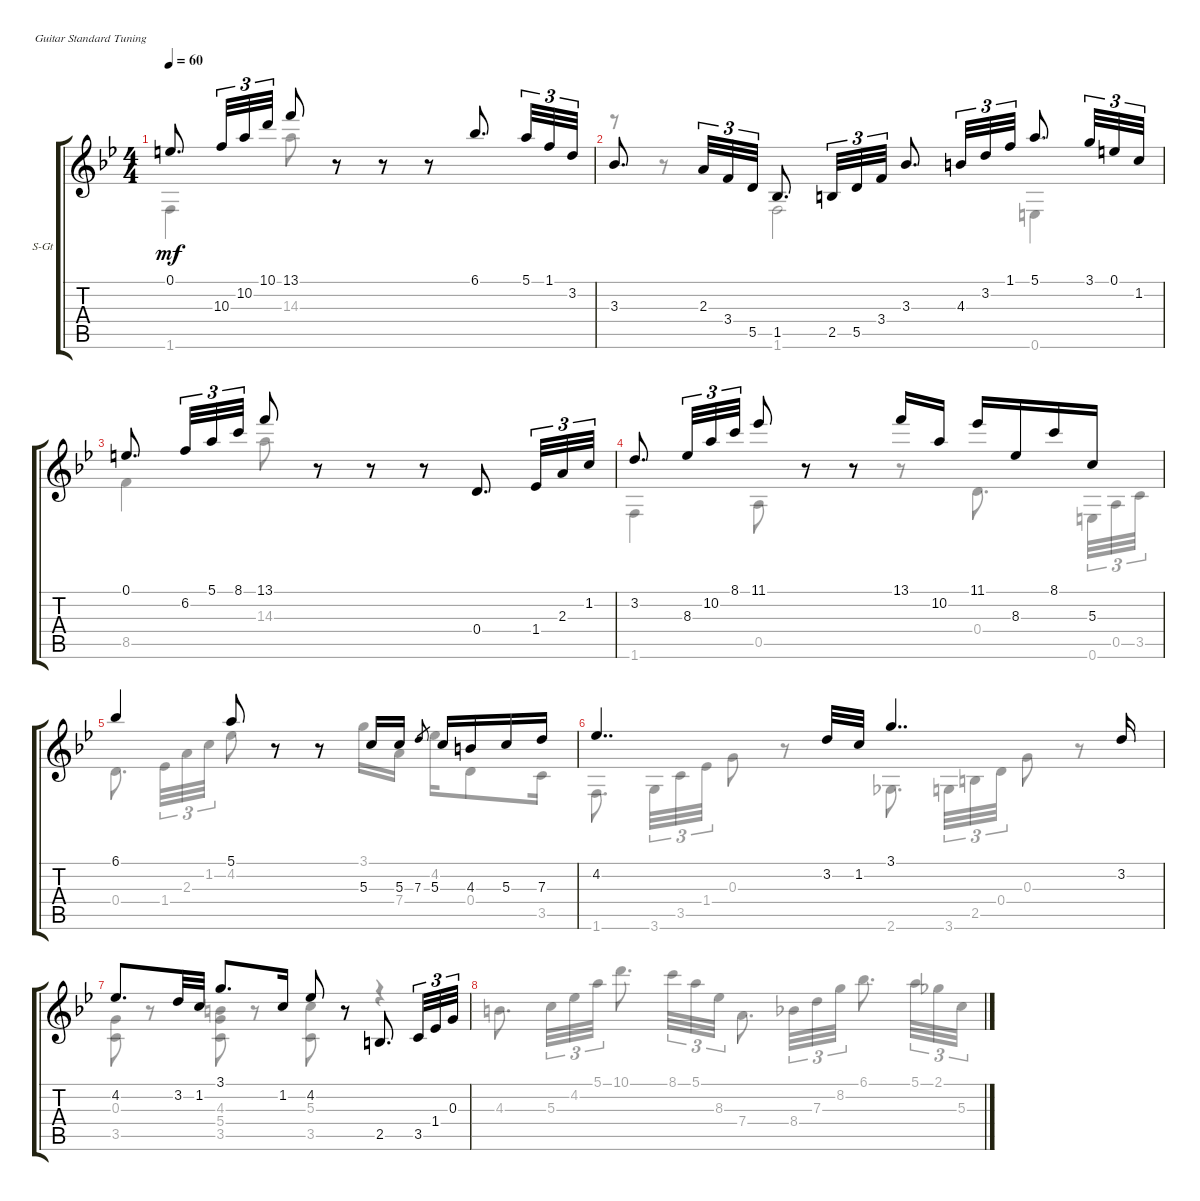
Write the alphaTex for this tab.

\defaultSystemsLayout 4
\bracketExtendMode groupsimilarinstruments
\firstSystemTrackNameOrientation horizontal
\otherSystemsTrackNameOrientation horizontal
\track ("Steel Guitar" "S-Gt") {instrument acousticguitarsteel}
\staff {score tabs}
\tuning (E4 B3 G3 D3 A2 E2)
\voice
\ts (4 4)
\tempo 60
\clef g2
\ks bb
0.1.8{d dy mf} 10.3.32{tu (3 2)} 10.2.32{tu (3 2)} 10.1.32{tu (3 2)} 13.1.8 r.8 r.8 r.8 6.1.8{d} 5.1.32{tu (3 2)} 1.1.32{tu (3 2)} 3.2.32{tu (3 2)} |
3.3.8{d} 2.3.32{tu (3 2)} 3.4.32{tu (3 2)} 5.5.32{tu (3 2)} 1.5.8{d} 2.5.32{tu (3 2)} 5.5.32{tu (3 2)} 3.4.32{tu (3 2)} 3.3.8{d} 4.3.32{tu (3 2)} 3.2.32{tu (3 2)} 1.1.32{tu (3 2)} 5.1.8{d} 3.1.32{tu (3 2)} 0.1.32{tu (3 2)} 1.2.32{tu (3 2)} |
0.1.8{d} 6.2.32{tu (3 2)} 5.1.32{tu (3 2)} 8.1.32{tu (3 2)} 13.1.8 r.8 r.8 r.8 0.4.8{d} 1.4.32{tu (3 2)} 2.3.32{tu (3 2)} 1.2.32{tu (3 2)} |
3.2.8{d} 8.3.32{tu (3 2)} 10.2.32{tu (3 2)} 8.1.32{tu (3 2)} 11.1.8 r.8 r.8 13.1.16 10.2.16 11.1.16 8.3.16 8.1.16 5.3.16 |
6.1.4 5.1.8 r.8 r.8 5.3.16 5.3.16 7.3.8{gr} 5.3.16 4.3.16 5.3.16 7.3.16 |
4.2.4{dd} 3.2.32 1.2.32 3.1.4{dd} 3.2.16 |
4.2.8{d} 3.2.32 1.2.32 3.1.8{d} 1.2.16 4.2.8 r.8 2.5.8{d} 3.5.32{tu (3 2)} 1.4.32{tu (3 2)} 0.3.32{tu (3 2)} |
\voice
\clef g2
\ottava regular
\simile none
\ks bb
1.6.4{dy mf} 14.3.8 |
r.8 r.8 1.6.2 0.6.4 |
8.5.4 14.3.8 |
1.6.4 0.5.8 r.8 r.8 r.8 0.4.8{d} 0.6.32{tu (3 2)} 0.5.32{tu (3 2)} 3.5.32{tu (3 2)} |
0.4.8{d} 1.4.32{tu (3 2)} 2.3.32{tu (3 2)} 1.2.32{tu (3 2)} 4.2.8 r.8 r.8 3.1.16 7.4.16 4.2.16 0.4.8 3.5.16 |
1.6.8{d} 3.6.32{tu (3 2)} 3.5.32{tu (3 2)} 1.4.32{tu (3 2)} 0.3.8 r.8 2.6.8{d} 3.6.32{tu (3 2)} 2.5.32{tu (3 2)} 0.4.32{tu (3 2)} 0.3.8 r.8 |
(0.3 3.5).8 r.8 (3.5 5.4 4.3).8 r.8 (3.5 5.3).8 r.8 r.4 |
4.3.8{d} 5.3.32{tu (3 2)} 4.2.32{tu (3 2)} 5.1.32{tu (3 2)} 10.1.8{d} 8.1.32{tu (3 2)} 5.1.32{tu (3 2)} 8.3.32{tu (3 2)} 7.4.8{d} 8.4.32{tu (3 2)} 7.3.32{tu (3 2)} 8.2.32{tu (3 2)} 6.1.8{d} 5.1.32{tu (3 2)} 2.1.32{tu (3 2)} 5.3.32{tu (3 2)}
